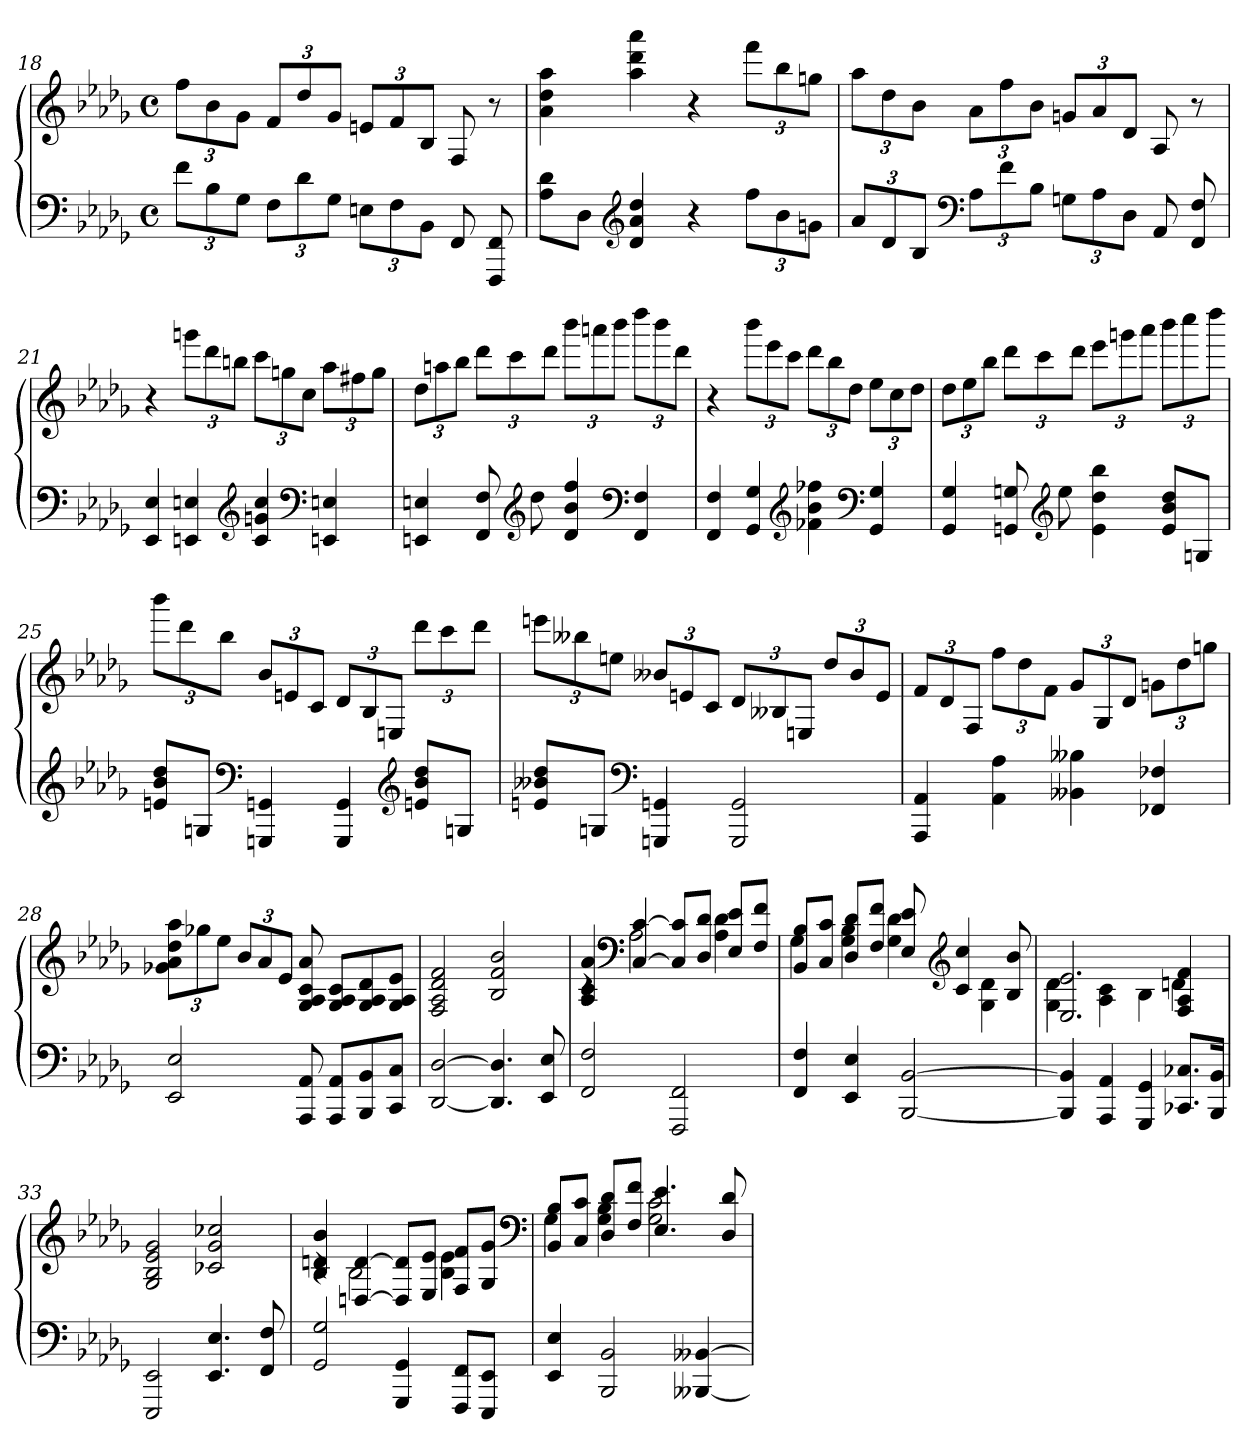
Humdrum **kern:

**kern	**kern
*part1	*part1
*staff2	*staff1
*clefF4	*clefG2
*k[b-e-a-d-g-]	*k[b-e-a-d-g-]
*b-:	*b-:
*M4/4	*M4/4
*met(c)	*met(c)
=18	=18
12fL	12ffL
12B-	12b-
12G-J	12g-J
12FL	12fL
12d-	12dd-
12G-J	12g-J
12EnL	12enL
12F	12f
12BB-J	12B-J
8FF	8F
8FFF 8FF	8r
=19	=19
8A- 8d-L	4a- 4dd- 4aa-
8D-J	.
*clefG2	*
4d- 4a- 4dd-	4aa- 4ddd- 4aaa-
4r	4r
12ffL	12fffL
12b-	12bb-
12gnJ	12ggnJ
=20	=20
12a-L	12aa-L
12d-	12dd-
12B-J	12b-J
*clefF4	*
12A-L	12a-L
12f	12ff
12B-J	12b-J
12GnL	12gnL
12A-	12a-
12D-J	12d-J
8AA-	8A-
8FF 8F	8r
=21	=21
4EE- 4E-	4r
4EEn 4En	12gggnL
.	12ddd-
.	12bbnJ
*clefG2	*
4c 4gn 4cc	12cccL
.	12ggn
.	12ccJ
*clefF4	*
4EEn 4En	12aa-L
.	12ff#X
.	12ggJ
=22	=22
4EEn 4En	12dd-L
.	12aan
.	12bb-J
8FF 8F	12ddd-L
.	12ccc
*clefG2	*
8dd-	.
.	12ddd-J
4d- 4b- 4ff	12bbb-L
.	12aaan
.	12bbb-J
*clefF4	*
4FF 4F	12dddd-L
.	12bbb-
.	12ddd-J
=23	=23
4FF 4F	4r
4GG- 4G-	12bbb-L
.	12eee-
.	12cccJ
*clefG2	*
4f-X 4b- 4ff-X	12ddd-L
.	12bb-
.	12dd-J
*clefF4	*
4GG- 4G-	12ee-L
.	12cc
.	12dd-J
=24	=24
4GG- 4G-	12dd-L
.	12ee-
.	12bb-J
8GGn 8Gn	12ddd-L
.	12ccc
*clefG2	*
8ee-	.
.	12ddd-J
4e- 4dd- 4bb-	12eee-L
.	12gggn
.	12aaa-J
8e- 8b- 8dd-L	12bbb-L
.	12cccc
8GnJ	.
.	12dddd-J
=25	=25
8en 8b- 8dd-L	12bbb-L
.	12ddd-
8GnJ	.
.	12bb-J
*clefF4	*
4GGGn 4GGn	12b-L
.	12en
.	12cJ
4GGG 4GG	12d-L
.	12B-
.	12EnJ
*clefG2	*
8en 8b- 8dd-L	12ddd-L
.	12ccc
8GnJ	.
.	12ddd-J
=26	=26
8en 8b--X 8dd-L	12eeenL
.	12bb--X
8GnJ	.
.	12eenJ
*clefF4	*
4GGGn 4GGn	12b--XL
.	12en
.	12cJ
2GGG 2GG	12d-L
.	12B--X
.	12EnJ
.	12dd-L
.	12b--
.	12eJ
=27	=27
4AAA- 4AA-	12fL
.	12d-
.	12FJ
4AA- 4A-	12ffL
.	12dd-
.	12fJ
4BB--X 4B--X	12g-L
.	12G-
.	12d-J
4FF-X 4F-X	12gnL
.	12dd-
.	12ggnJ
=28	=28
2EE- 2E-	12g-X 12a- 12dd- 12aa-L
.	12gg-X
.	12ee-J
.	12b-L
.	12a-
.	12e-J
8AAA- 8AA-	8G- 8A- 8c 8a-
8AAA- 8AA-L	8G- 8A- 8cL
8BBB- 8BB-	8G- 8A- 8d-
8CC 8CJ	8G- 8A- 8e-J
=29	=29
[2DD- [2D-	2F 2A- 2d- 2f
4.DD-] 4.D-]	2B- 2f 2b-
8EE- 8E-	.
=30	=30
*	*^
2FF 2F	4A- 4c 4a-	4rc
*	*clefF4	*
.	[4C [4c	2A-
2FFF 2FF	8C] 8c]L	.
.	8D- 8d-J	.
.	8E- 8e-L	4A- 4d-
.	8F 8fJ	.
=31	=31	=31
4FF 4F	8BB- 8B-L	4G-
.	8C 8cJ	.
4EE- 4E-	8D- 8d-L	4G- 4B-
.	8F 8fJ	.
[2BBB- [2BB-	8E- 8e-	4G- 4d-
*	*clefG2	*
.	4c 4cc	.
.	.	4G- 4d-
.	8B- 8b-	.
=32	=32	=32
4BBB-] 4BB-]	2.E- 2.e-	4G- 4d-
4AAA- 4AA-	.	4A- 4c
4GGG- 4GG-	.	4B-
8.CC-X 8.C-XL	4F 4A- 4f	4dn
16BBB- 16BB-Jk	.	.
*	*v	*v
=33	=33
2EEE- 2EE-	2G- 2B- 2e- 2g-
4.EE- 4.E-	2c-X 2g- 2cc-X
8FF 8F	.
=34	=34
*	*^
2GG- 2G-	4B- 4dn 4b-	4rc
.	[4Dn [4d	2B-
4GGG- 4GG-	8D] 8d]L	.
.	8E- 8e-J	.
8FFF 8FFL	8F 8fL	4B- 4e-
8EEE- 8EE-J	8G- 8g-J	.
*	*clefF4	*
=35	=35	=35
4EE- 4E-	8BB- 8B-L	4G-
.	8C 8cJ	.
2BBB- 2BB-	8D- 8d-L	4G- 4B-
.	8F 8fJ	.
.	4.E- 4.e-	2G- 2c
[4BBB--X [4BB--X	.	.
.	8D- 8d-	.
*	*v	*v
=	=
*-	*-
